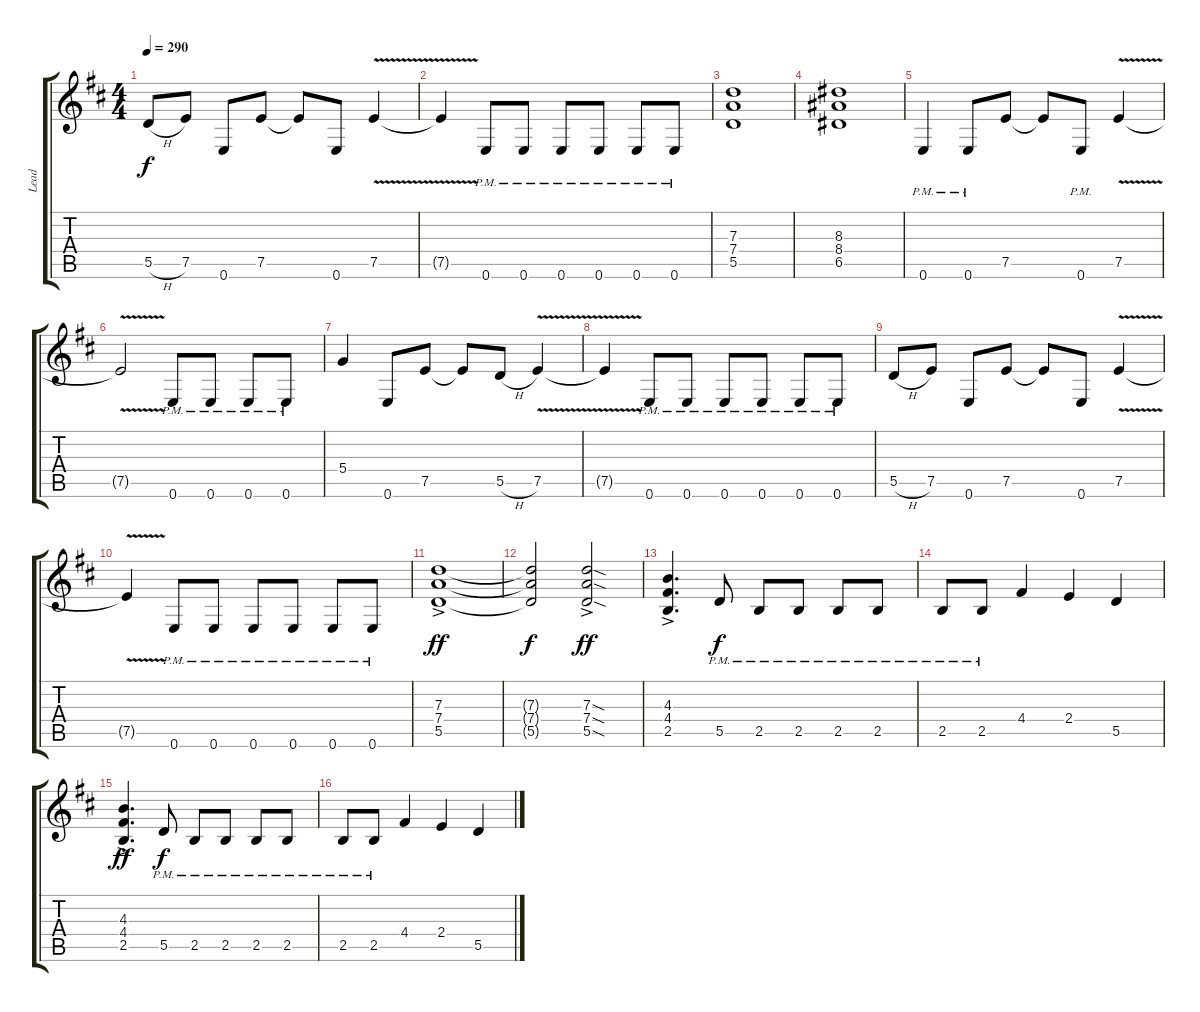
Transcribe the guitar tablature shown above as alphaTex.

\track ("Lead" "Lead") {instrument distortionguitar}
\staff {score tabs}
\tuning (E4 B3 G3 D3 A2 E2) {hide}
\ts (4 4)
\tempo 290
\clef g2
\ks d
5.5{h}.8{dy f} 7.5.8 0.6.8 7.5.8 7.5{t}.8 0.6.8 7.5{v}.4 |
7.5{v t}.4 0.6{pm}.8 0.6{pm}.8 0.6{pm}.8 0.6{pm}.8 0.6{pm}.8 0.6{pm}.8 |
(7.3 7.4 5.5).1 |
(8.3 8.4 6.5).1 |
0.6{pm}.4 0.6{pm}.8 7.5.8 7.5{t}.8 0.6{pm}.8 7.5{v}.4 |
7.5{v t}.2 0.6{pm}.8 0.6{pm}.8 0.6{pm}.8 0.6{pm}.8 |
5.4.4 0.6.8 7.5.8 7.5{t}.8 5.5{h}.8 7.5{v}.4 |
7.5{v t}.4 0.6{pm}.8 0.6{pm}.8 0.6{pm}.8 0.6{pm}.8 0.6{pm}.8 0.6{pm}.8 |
5.5{h}.8 7.5.8 0.6.8 7.5.8 7.5{t}.8 0.6.8 7.5{v}.4 |
7.5{v t}.4 0.6{pm}.8 0.6{pm}.8 0.6{pm}.8 0.6{pm}.8 0.6{pm}.8 0.6{pm}.8 |
(7.3{ac} 7.4{ac} 5.5{ac}).1{dy ff} |
(7.3{t} 7.4{t} 5.5{t}).2{dy f} (7.3{sod ac} 7.4{sod ac} 5.5{sod ac}).2{dy ff} |
(4.3{ac} 4.4{ac} 2.5{ac}).4{d} 5.5{pm}.8{dy f} 2.5{pm}.8 2.5{pm}.8 2.5{pm}.8 2.5{pm}.8 |
2.5{pm}.8 2.5{pm}.8 4.4.4 2.4.4 5.5.4 |
(4.3{ac} 4.4{ac} 2.5{ac}).4{d dy ff} 5.5{pm}.8{dy f} 2.5{pm}.8 2.5{pm}.8 2.5{pm}.8 2.5{pm}.8 |
2.5{pm}.8 2.5{pm}.8 4.4.4 2.4.4 5.5.4
